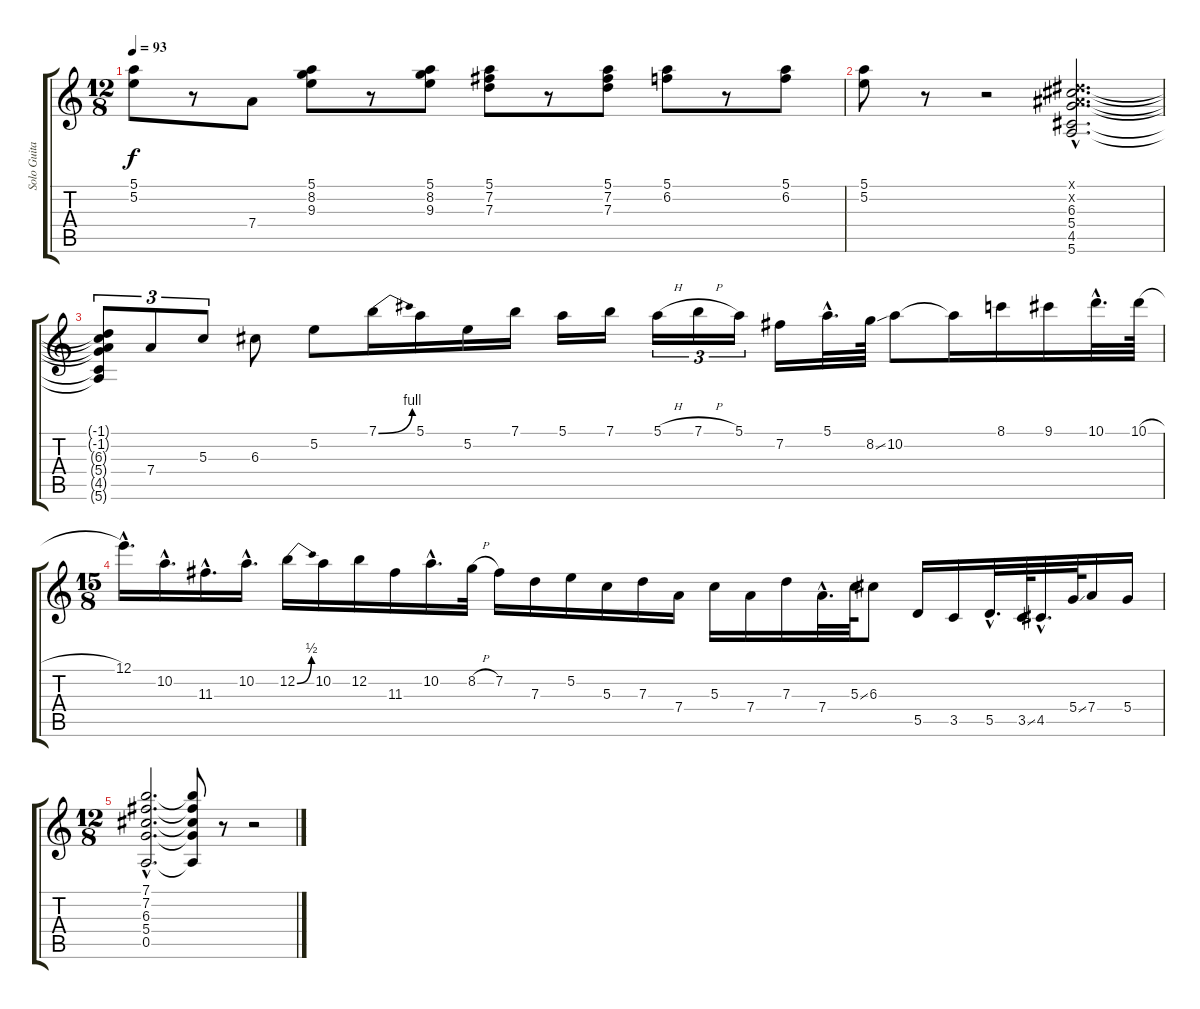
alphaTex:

\track ("Solo Guitar" "Solo Guita") {instrument overdrivenguitar}
\staff {score tabs}
\tuning (E4 B3 G3 D3 A2 E2) {hide}
\ts (12 8)
\tempo 93
\clef g2
\ks c
(5.1 5.2).8{dy f} r.8 7.4.8 (5.1 8.2 9.3).8 r.8 (5.1 8.2 9.3).8 (5.1 7.2 7.3).8 r.8 (5.1 7.2 7.3).8 (5.1 6.2).8 r.8 (5.1 6.2).8 |
(5.1 5.2).8 r.8 r.2 (-1.1{hac x} -1.2{hac x} 6.3{hac} 5.4{hac} 4.5{hac} 5.6{hac}).2{d} |
(-1.1{t} -1.2{t} 6.3{t} 5.4{t} 4.5{t} 5.6{t}).8{tu (3 2)} 7.4.8{tu (3 2)} 5.3.8{tu (3 2)} 6.3.8 5.2.8 7.1{be (bend 0 0 60 4)}.16 5.1.16 5.2.16 7.1.16 5.1.16 7.1.16 5.1{h}.16{tu (3 2)} 7.1{h}.16{tu (3 2)} 5.1.16{tu (3 2)} 7.2.16 5.1{hac}.32{d} 8.2{ss}.64 10.2.8 10.2{t}.16 8.1.16 9.1.16 10.1{hac}.32{d} 10.1{h}.64 |
\ts (15 8)
12.1{hac}.16{d} 10.2{hac}.16{d} 11.3{hac}.16{d} 10.2{hac}.16{d} 12.2{be (bend 0 0 60 2)}.16 10.2.16 12.2.16 11.3.16 10.2{hac}.16{d} 8.2{h}.32 7.2.16 7.3.16 5.2.16 5.3.16 7.3.16 7.4.16 5.3.16 7.4.16 7.3.16 7.4{hac}.32{d} 5.3{ss}.64 6.3.8 5.5.16 3.5.16 5.5{hac}.32{d} 3.5{ss}.64 4.5{hac}.32{d} 5.4{ss}.64 7.4.16 5.4.16 |
\ts (12 8)
(7.1{hac} 7.2{hac} 6.3{hac} 5.4{hac} 0.5{hac}).2{d} (7.1{t} 7.2{t} 6.3{t} 5.4{t} 0.5{t}).8 r.8 r.2
